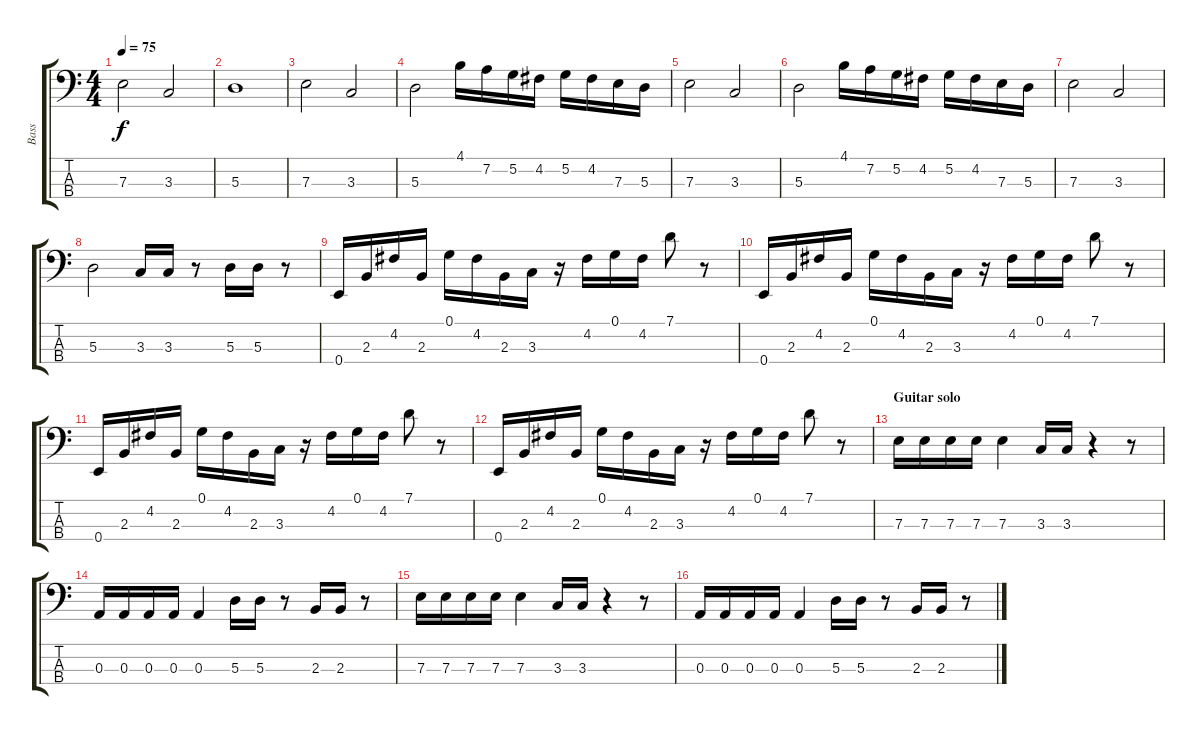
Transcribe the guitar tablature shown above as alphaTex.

\track ("Bass" "Bass") {instrument electricbassfinger}
\staff {score tabs}
\tuning (G2 D2 A1 E1) {hide}
\ts (4 4)
\tempo 75
\clef f4
\ks c
7.3.2{dy f} 3.3.2 |
5.3.1 |
7.3.2 3.3.2 |
5.3.2 4.1.16 7.2.16 5.2.16 4.2.16 5.2.16 4.2.16 7.3.16 5.3.16 |
7.3.2 3.3.2 |
5.3.2 4.1.16 7.2.16 5.2.16 4.2.16 5.2.16 4.2.16 7.3.16 5.3.16 |
7.3.2 3.3.2 |
5.3.2 3.3.16 3.3.16 r.8 5.3.16 5.3.16 r.8 |
0.4.16 2.3.16 4.2.16 2.3.16 0.1.16 4.2.16 2.3.16 3.3.16 r.16 4.2.16 0.1.16 4.2.16 7.1.8 r.8 |
0.4.16 2.3.16 4.2.16 2.3.16 0.1.16 4.2.16 2.3.16 3.3.16 r.16 4.2.16 0.1.16 4.2.16 7.1.8 r.8 |
0.4.16 2.3.16 4.2.16 2.3.16 0.1.16 4.2.16 2.3.16 3.3.16 r.16 4.2.16 0.1.16 4.2.16 7.1.8 r.8 |
0.4.16 2.3.16 4.2.16 2.3.16 0.1.16 4.2.16 2.3.16 3.3.16 r.16 4.2.16 0.1.16 4.2.16 7.1.8 r.8 |
\section ("" "Guitar solo")
7.3.16 7.3.16 7.3.16 7.3.16 7.3.4 3.3.16 3.3.16 r.4 r.8 |
0.3.16 0.3.16 0.3.16 0.3.16 0.3.4 5.3.16 5.3.16 r.8 2.3.16 2.3.16 r.8 |
7.3.16 7.3.16 7.3.16 7.3.16 7.3.4 3.3.16 3.3.16 r.4 r.8 |
0.3.16 0.3.16 0.3.16 0.3.16 0.3.4 5.3.16 5.3.16 r.8 2.3.16 2.3.16 r.8
